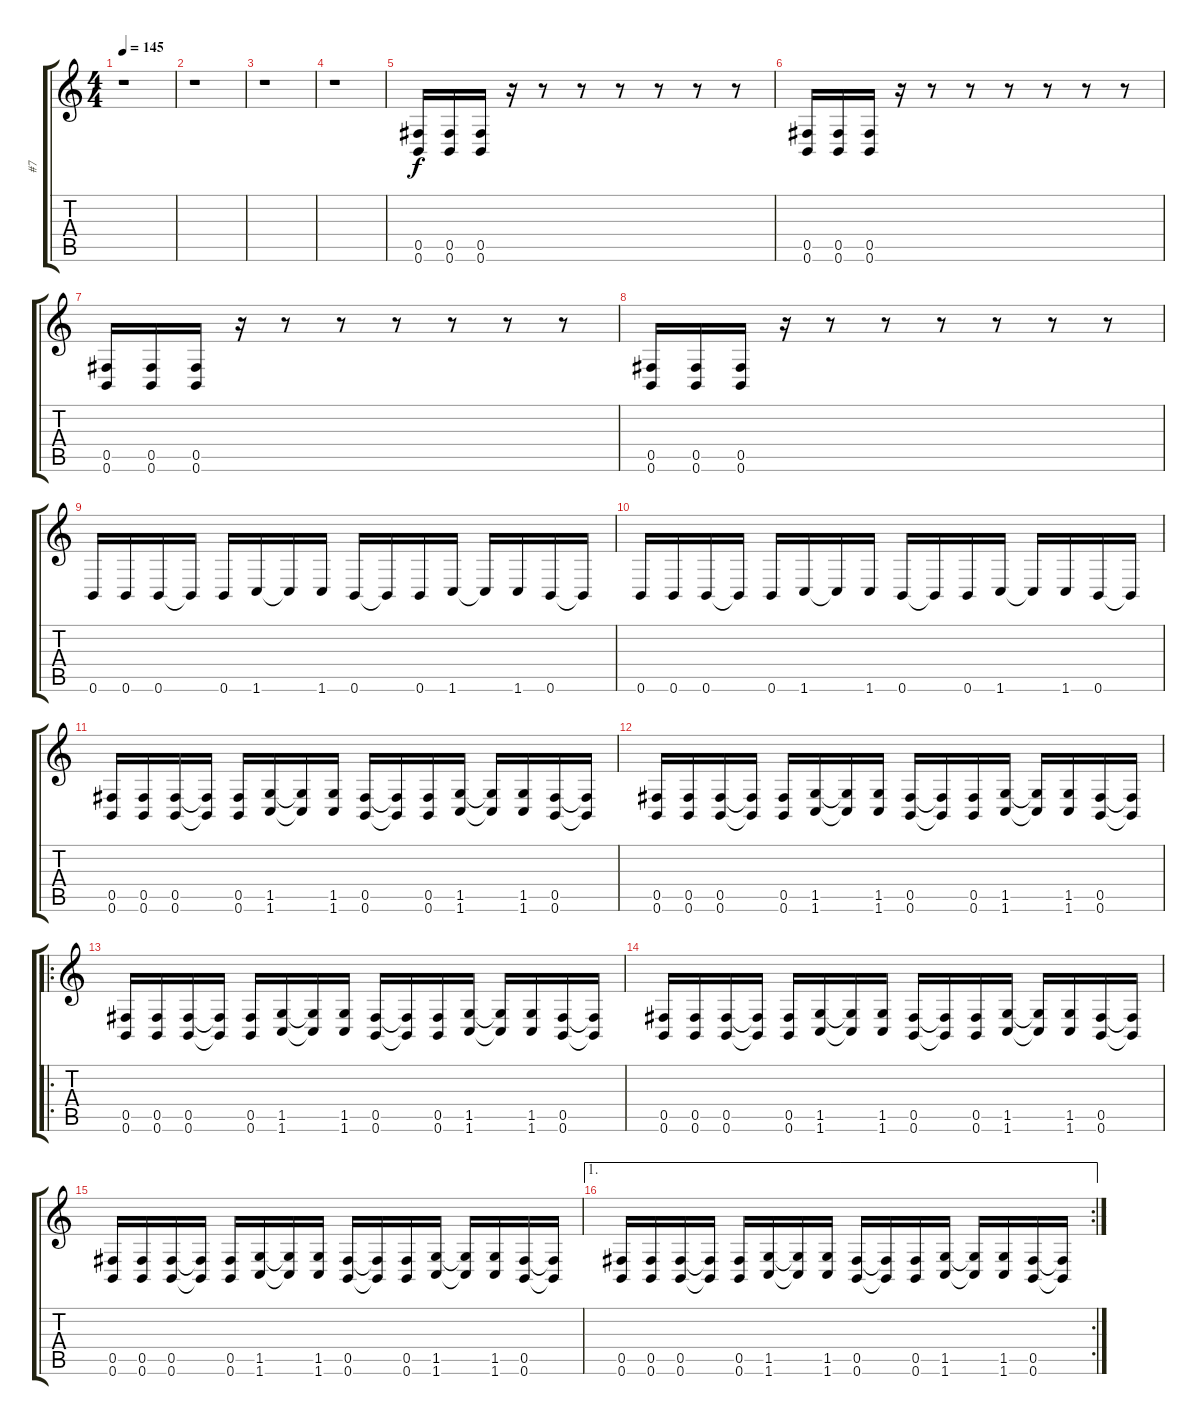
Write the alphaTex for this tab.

\track ("#7" "#7") {instrument overdrivenguitar}
\staff {score tabs}
\tuning (Db4 Ab3 E3 B2 Gb2 B1) {hide}
\ts (4 4)
\tempo 145
\clef g2
\ks c
r.1{dy f} |
r.1 |
r.1 |
r.1 |
(0.5 0.6).16 (0.5 0.6).16 (0.5 0.6).16 r.16 r.8 r.8 r.8 r.8 r.8 r.8 |
(0.5 0.6).16 (0.5 0.6).16 (0.5 0.6).16 r.16 r.8 r.8 r.8 r.8 r.8 r.8 |
(0.5 0.6).16 (0.5 0.6).16 (0.5 0.6).16 r.16 r.8 r.8 r.8 r.8 r.8 r.8 |
(0.5 0.6).16 (0.5 0.6).16 (0.5 0.6).16 r.16 r.8 r.8 r.8 r.8 r.8 r.8 |
0.6.16 0.6.16 0.6.16 0.6{t}.16 0.6.16 1.6.16 1.6{t}.16 1.6.16 0.6.16 0.6{t}.16 0.6.16 1.6.16 1.6{t}.16 1.6.16 0.6.16 0.6{t}.16 |
0.6.16 0.6.16 0.6.16 0.6{t}.16 0.6.16 1.6.16 1.6{t}.16 1.6.16 0.6.16 0.6{t}.16 0.6.16 1.6.16 1.6{t}.16 1.6.16 0.6.16 0.6{t}.16 |
(0.5 0.6).16 (0.5 0.6).16 (0.5 0.6).16 (0.5{t} 0.6{t}).16 (0.5 0.6).16 (1.5 1.6).16 (1.5{t} 1.6{t}).16 (1.5 1.6).16 (0.5 0.6).16 (0.5{t} 0.6{t}).16 (0.5 0.6).16 (1.5 1.6).16 (1.5{t} 1.6{t}).16 (1.5 1.6).16 (0.5 0.6).16 (0.5{t} 0.6{t}).16 |
(0.5 0.6).16 (0.5 0.6).16 (0.5 0.6).16 (0.5{t} 0.6{t}).16 (0.5 0.6).16 (1.5 1.6).16 (1.5{t} 1.6{t}).16 (1.5 1.6).16 (0.5 0.6).16 (0.5{t} 0.6{t}).16 (0.5 0.6).16 (1.5 1.6).16 (1.5{t} 1.6{t}).16 (1.5 1.6).16 (0.5 0.6).16 (0.5{t} 0.6{t}).16 |
\ro
(0.5 0.6).16 (0.5 0.6).16 (0.5 0.6).16 (0.5{t} 0.6{t}).16 (0.5 0.6).16 (1.5 1.6).16 (1.5{t} 1.6{t}).16 (1.5 1.6).16 (0.5 0.6).16 (0.5{t} 0.6{t}).16 (0.5 0.6).16 (1.5 1.6).16 (1.5{t} 1.6{t}).16 (1.5 1.6).16 (0.5 0.6).16 (0.5{t} 0.6{t}).16 |
(0.5 0.6).16 (0.5 0.6).16 (0.5 0.6).16 (0.5{t} 0.6{t}).16 (0.5 0.6).16 (1.5 1.6).16 (1.5{t} 1.6{t}).16 (1.5 1.6).16 (0.5 0.6).16 (0.5{t} 0.6{t}).16 (0.5 0.6).16 (1.5 1.6).16 (1.5{t} 1.6{t}).16 (1.5 1.6).16 (0.5 0.6).16 (0.5{t} 0.6{t}).16 |
(0.5 0.6).16 (0.5 0.6).16 (0.5 0.6).16 (0.5{t} 0.6{t}).16 (0.5 0.6).16 (1.5 1.6).16 (1.5{t} 1.6{t}).16 (1.5 1.6).16 (0.5 0.6).16 (0.5{t} 0.6{t}).16 (0.5 0.6).16 (1.5 1.6).16 (1.5{t} 1.6{t}).16 (1.5 1.6).16 (0.5 0.6).16 (0.5{t} 0.6{t}).16 |
\ae 1
\rc 2
(0.5 0.6).16 (0.5 0.6).16 (0.5 0.6).16 (0.5{t} 0.6{t}).16 (0.5 0.6).16 (1.5 1.6).16 (1.5{t} 1.6{t}).16 (1.5 1.6).16 (0.5 0.6).16 (0.5{t} 0.6{t}).16 (0.5 0.6).16 (1.5 1.6).16 (1.5{t} 1.6{t}).16 (1.5 1.6).16 (0.5 0.6).16 (0.5{t} 0.6{t}).16
